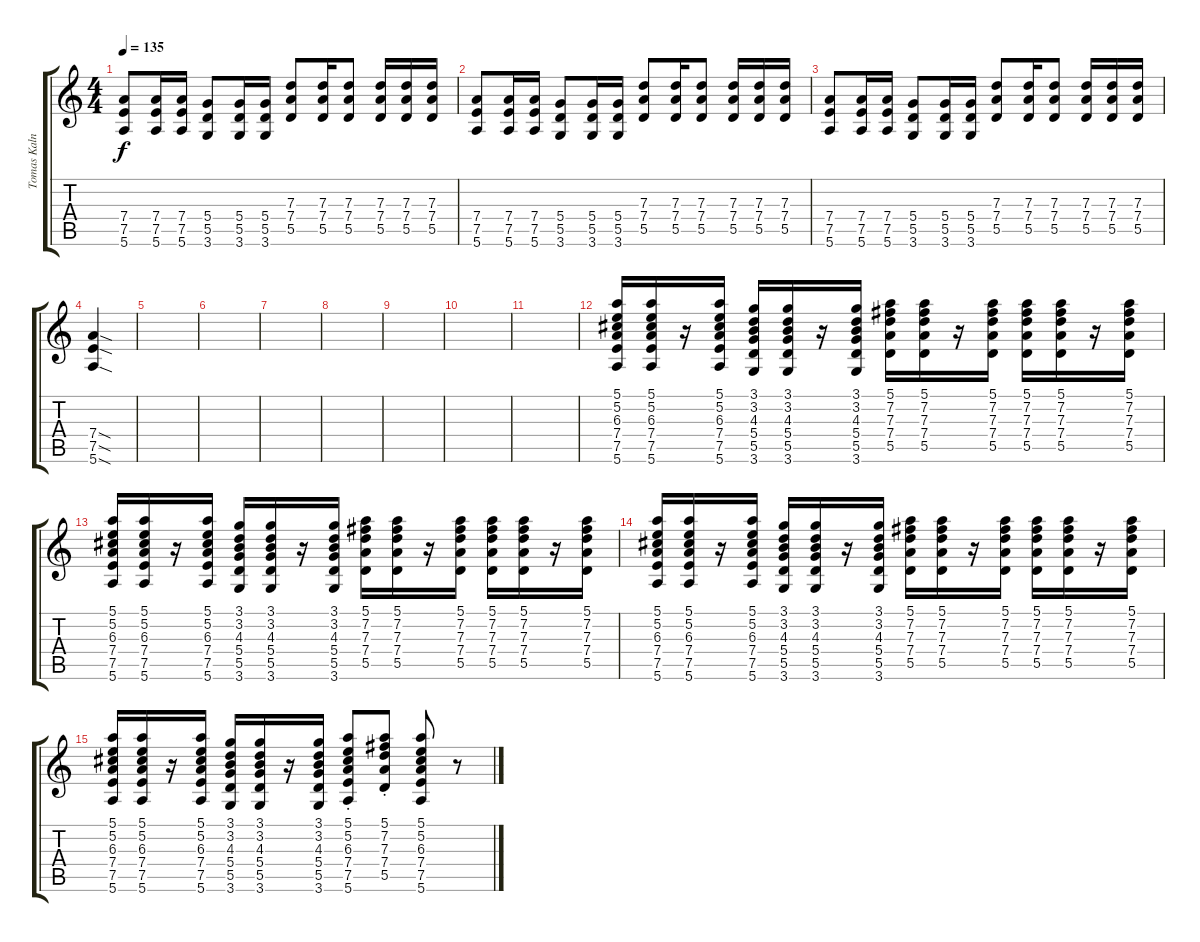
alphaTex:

\track ("Tomas Kalnoky" "Tomas Kaln") {instrument acousticguitarnylon}
\staff {score tabs}
\tuning (E4 B3 G3 D3 A2 E2) {hide}
\ts (4 4)
\tempo 135
\clef g2
\ks c
(7.4 7.5 5.6).8{dy f instrument distortionguitar} (7.4 7.5 5.6).16 (7.4 7.5 5.6).16 (5.4 5.5 3.6).8 (5.4 5.5 3.6).16 (5.4 5.5 3.6).16 (7.3 7.4 5.5).8 (7.3 7.4 5.5).16 (7.3 7.4 5.5).8 (7.3 7.4 5.5).16 (7.3 7.4 5.5).16 (7.3 7.4 5.5).16 |
(7.4 7.5 5.6).8{instrument distortionguitar} (7.4 7.5 5.6).16 (7.4 7.5 5.6).16 (5.4 5.5 3.6).8 (5.4 5.5 3.6).16 (5.4 5.5 3.6).16 (7.3 7.4 5.5).8 (7.3 7.4 5.5).16 (7.3 7.4 5.5).8 (7.3 7.4 5.5).16 (7.3 7.4 5.5).16 (7.3 7.4 5.5).16 |
(7.4 7.5 5.6).8{instrument distortionguitar} (7.4 7.5 5.6).16 (7.4 7.5 5.6).16 (5.4 5.5 3.6).8 (5.4 5.5 3.6).16 (5.4 5.5 3.6).16 (7.3 7.4 5.5).8 (7.3 7.4 5.5).16 (7.3 7.4 5.5).8 (7.3 7.4 5.5).16 (7.3 7.4 5.5).16 (7.3 7.4 5.5).16 |
(7.4{sod} 7.5{sod} 5.6{sod}).4 |
|
|
|
|
|
|
|
(5.1 5.2 6.3 7.4 7.5 5.6).16{instrument acousticguitarnylon} (5.1 5.2 6.3 7.4 7.5 5.6).16 r.16 (5.1 5.2 6.3 7.4 7.5 5.6).16 (3.1 3.2 4.3 5.4 5.5 3.6).16 (3.1 3.2 4.3 5.4 5.5 3.6).16 r.16 (3.1 3.2 4.3 5.4 5.5 3.6).16 (5.1 7.2 7.3 7.4 5.5).16 (5.1 7.2 7.3 7.4 5.5).16 r.16 (5.1 7.2 7.3 7.4 5.5).16 (5.1 7.2 7.3 7.4 5.5).16 (5.1 7.2 7.3 7.4 5.5).16 r.16 (5.1 7.2 7.3 7.4 5.5).16 |
(5.1 5.2 6.3 7.4 7.5 5.6).16 (5.1 5.2 6.3 7.4 7.5 5.6).16 r.16 (5.1 5.2 6.3 7.4 7.5 5.6).16 (3.1 3.2 4.3 5.4 5.5 3.6).16 (3.1 3.2 4.3 5.4 5.5 3.6).16 r.16 (3.1 3.2 4.3 5.4 5.5 3.6).16 (5.1 7.2 7.3 7.4 5.5).16 (5.1 7.2 7.3 7.4 5.5).16 r.16 (5.1 7.2 7.3 7.4 5.5).16 (5.1 7.2 7.3 7.4 5.5).16 (5.1 7.2 7.3 7.4 5.5).16 r.16 (5.1 7.2 7.3 7.4 5.5).16 |
(5.1 5.2 6.3 7.4 7.5 5.6).16 (5.1 5.2 6.3 7.4 7.5 5.6).16 r.16 (5.1 5.2 6.3 7.4 7.5 5.6).16 (3.1 3.2 4.3 5.4 5.5 3.6).16 (3.1 3.2 4.3 5.4 5.5 3.6).16 r.16 (3.1 3.2 4.3 5.4 5.5 3.6).16 (5.1 7.2 7.3 7.4 5.5).16 (5.1 7.2 7.3 7.4 5.5).16 r.16 (5.1 7.2 7.3 7.4 5.5).16 (5.1 7.2 7.3 7.4 5.5).16 (5.1 7.2 7.3 7.4 5.5).16 r.16 (5.1 7.2 7.3 7.4 5.5).16 |
(5.1 5.2 6.3 7.4 7.5 5.6).16 (5.1 5.2 6.3 7.4 7.5 5.6).16 r.16 (5.1 5.2 6.3 7.4 7.5 5.6).16 (3.1 3.2 4.3 5.4 5.5 3.6).16 (3.1 3.2 4.3 5.4 5.5 3.6).16 r.16 (3.1 3.2 4.3 5.4 5.5 3.6).16 (5.1{st} 5.2{st} 6.3{st} 7.4{st} 7.5{st} 5.6).8 (5.1{st} 7.2{st} 7.3{st} 7.4{st} 5.5{st}).8 (5.1 5.2 6.3 7.4 7.5 5.6).8 r.8
